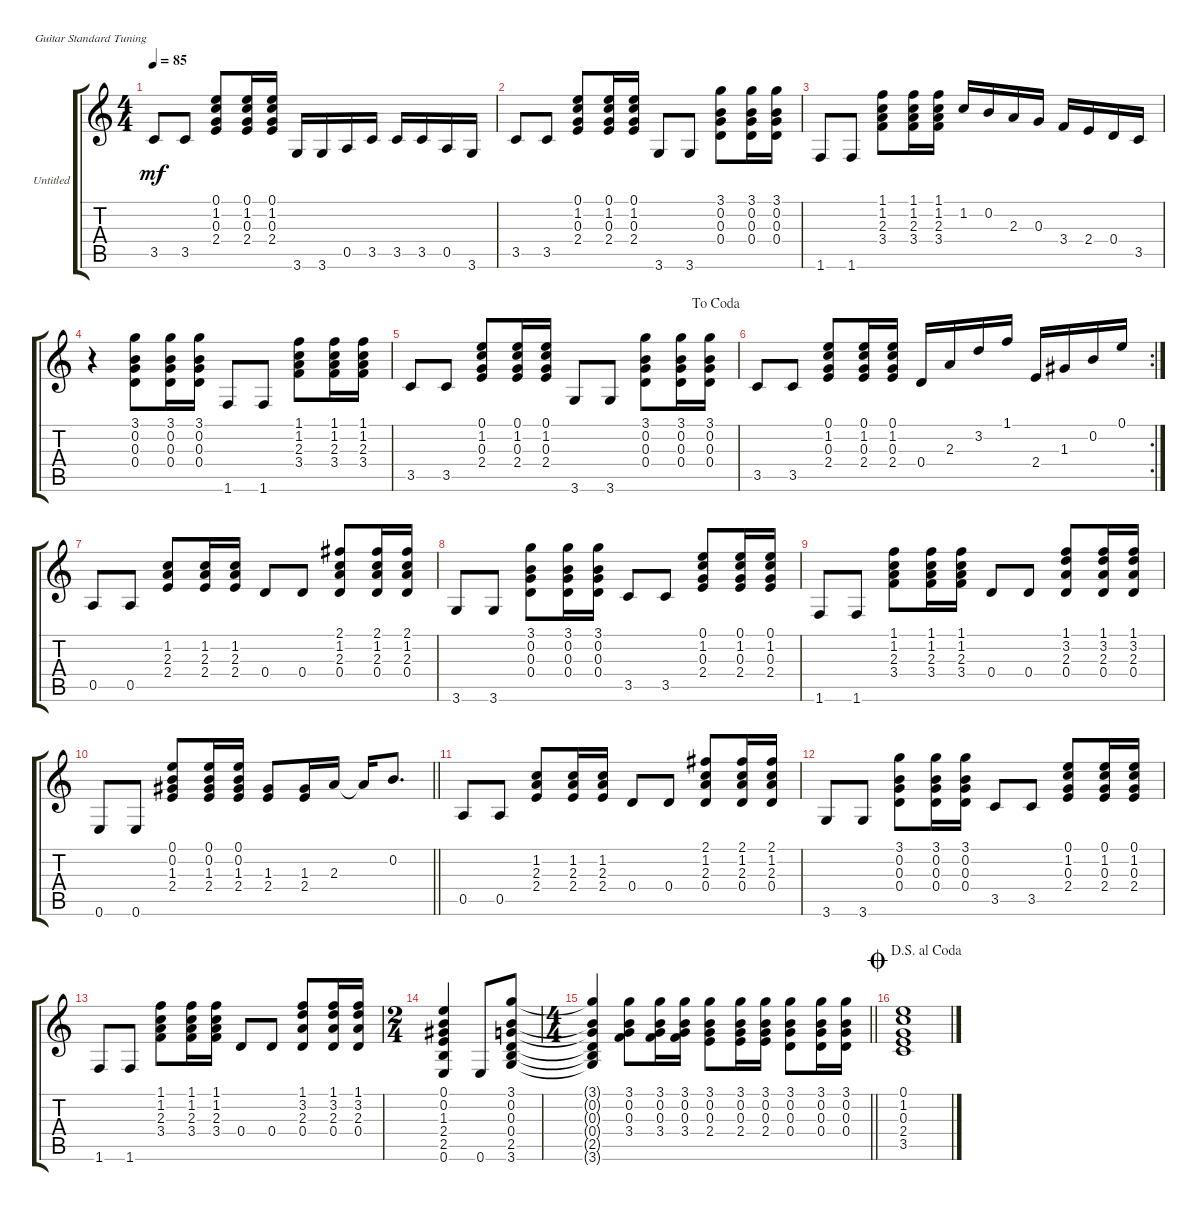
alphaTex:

\bracketExtendMode groupsimilarinstruments
\firstSystemTrackNameOrientation horizontal
\otherSystemsTrackNameOrientation horizontal
\track ("Untitled" "Untitled") {instrument acousticguitarsteel}
\staff {score tabs}
\tuning (E4 B3 G3 D3 A2 E2)
\ts (4 4)
\tempo 85
\clef g2
\ks c
3.5.8{dy mf} 3.5.8 (0.1 1.2 0.3 2.4).8 (0.1 1.2 0.3 2.4).16 (0.1 1.2 0.3 2.4).16 3.6.16 3.6.16 0.5.16 3.5.16 3.5.16 3.5.16 0.5.16 3.6.16 |
3.5.8 3.5.8 (0.1 1.2 0.3 2.4).8 (0.1 1.2 0.3 2.4).16 (0.1 1.2 0.3 2.4).16 3.6.8 3.6.8 (3.1 0.2 0.3 0.4).8 (3.1 0.2 0.3 0.4).16 (3.1 0.2 0.3 0.4).16 |
1.6.8 1.6.8 (1.1 1.2 2.3 3.4).8 (1.1 1.2 2.3 3.4).16 (1.1 1.2 2.3 3.4).16 1.2.16 0.2.16 2.3.16 0.3.16 3.4.16 2.4.16 0.4.16 3.5.16 |
r.4 (3.1 0.2 0.3 0.4).8 (3.1 0.2 0.3 0.4).16 (3.1 0.2 0.3 0.4).16 1.6.8 1.6.8 (1.1 1.2 2.3 3.4).8 (1.1 1.2 2.3 3.4).16 (1.1 1.2 2.3 3.4).16 |
\jump dacoda
3.5.8 3.5.8 (0.1 1.2 0.3 2.4).8 (0.1 1.2 0.3 2.4).16 (0.1 1.2 0.3 2.4).16 3.6.8 3.6.8 (3.1 0.2 0.3 0.4).8 (3.1 0.2 0.3 0.4).16 (3.1 0.2 0.3 0.4).16 |
\rc 2
3.5.8 3.5.8 (0.1 1.2 0.3 2.4).8 (0.1 1.2 0.3 2.4).16 (0.1 1.2 0.3 2.4).16 0.4.16 2.3.16 3.2.16 1.1.16 2.4.16 1.3.16 0.2.16 0.1.16 |
\section ("" "")
0.5.8 0.5.8 (1.2 2.3 2.4).8 (1.2 2.3 2.4).16 (1.2 2.3 2.4).16 0.4.8 0.4.8 (2.1 1.2 2.3 0.4).8 (2.1 1.2 2.3 0.4).16 (2.1 1.2 2.3 0.4).16 |
3.6.8 3.6.8 (3.1 0.2 0.3 0.4).8 (3.1 0.2 0.3 0.4).16 (3.1 0.2 0.3 0.4).16 3.5.8 3.5.8 (0.1 1.2 0.3 2.4).8 (0.1 1.2 0.3 2.4).16 (0.1 1.2 0.3 2.4).16 |
1.6.8 1.6.8 (1.1 1.2 2.3 3.4).8 (1.1 1.2 2.3 3.4).16 (1.1 1.2 2.3 3.4).16 0.4.8 0.4.8 (1.1 3.2 2.3 0.4).8 (1.1 3.2 2.3 0.4).16 (1.1 3.2 2.3 0.4).16 |
\barLineRight lightlight
0.6.8 0.6.8 (0.1 0.2 1.3 2.4).8 (0.1 0.2 1.3 2.4).16 (0.1 0.2 1.3 2.4).16 (1.3 2.4).8 (1.3 2.4).16 2.3.16 2.3{t}.16 0.2.8{d} |
\section ("" "")
0.5.8 0.5.8 (1.2 2.3 2.4).8 (1.2 2.3 2.4).16 (1.2 2.3 2.4).16 0.4.8 0.4.8 (2.1 1.2 2.3 0.4).8 (2.1 1.2 2.3 0.4).16 (2.1 1.2 2.3 0.4).16 |
3.6.8 3.6.8 (3.1 0.2 0.3 0.4).8 (3.1 0.2 0.3 0.4).16 (3.1 0.2 0.3 0.4).16 3.5.8 3.5.8 (0.1 1.2 0.3 2.4).8 (0.1 1.2 0.3 2.4).16 (0.1 1.2 0.3 2.4).16 |
1.6.8 1.6.8 (1.1 1.2 2.3 3.4).8 (1.1 1.2 2.3 3.4).16 (1.1 1.2 2.3 3.4).16 0.4.8 0.4.8 (1.1 3.2 2.3 0.4).8 (1.1 3.2 2.3 0.4).16 (1.1 3.2 2.3 0.4).16 |
\ts (2 4)
(0.1 0.2 1.3 2.4 2.5 0.6).4 0.6.8 (3.1 0.2 0.3 0.4 2.5 3.6).8 |
\ts (4 4)
\barLineRight lightlight
(3.1{t} 0.2{t} 0.3{t} 0.4{t} 2.5{t} 3.6{t}).4 (3.1 0.2 0.3 3.4).8 (3.1 0.2 0.3 3.4).16 (3.1 0.2 0.3 3.4).16 (3.1 0.2 0.3 2.4).8 (3.1 0.2 0.3 2.4).16 (3.1 0.2 0.3 2.4).16 (3.1 0.2 0.3 0.4).8 (3.1 0.2 0.3 0.4).16 (3.1 0.2 0.3 0.4).16 |
\jump coda
\jump dalsegnoalcoda
(0.1 1.2 0.3 2.4 3.5).1
